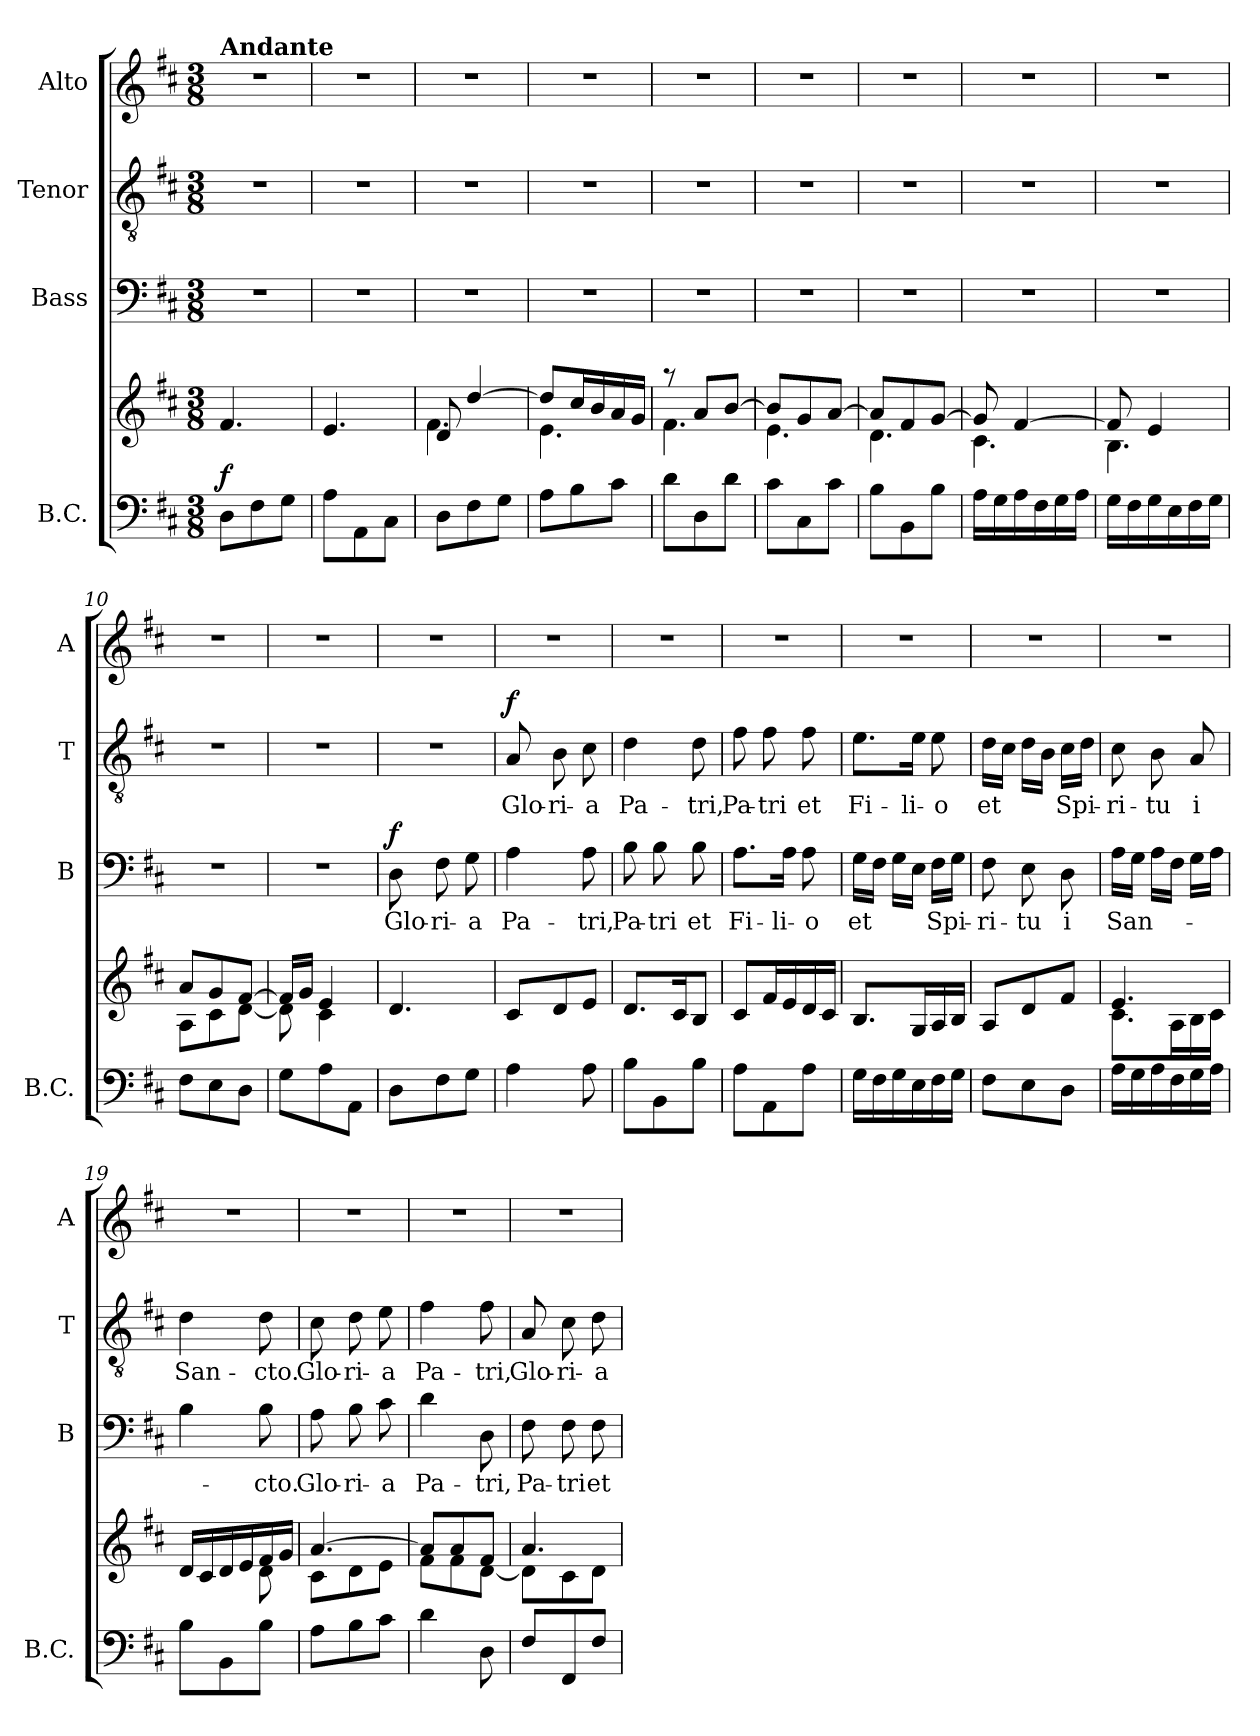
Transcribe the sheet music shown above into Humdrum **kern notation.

**kern	**kern	**dynam	**kern	**text	**dynam	**kern	**text	**dynam	**kern
*part4	*part4	*part4	*part3	*part3	*part3	*part2	*part2	*part2	*part1
*staff5	*staff4	*staff4/5	*staff3	*staff3	*staff3	*staff2	*staff2	*staff2	*staff1
*I"B.C.	*	*	*I"Bass	*	*	*I"Tenor	*	*	*I"Alto
*I'B.C.	*	*	*I'B	*	*	*I'T	*	*	*I'A
*clefF4	*clefG2	*	*clefF4	*	*	*clefGv2	*	*	*clefG2
*k[f#c#]	*k[f#c#]	*	*k[f#c#]	*	*	*k[f#c#]	*	*	*k[f#c#]
*D:	*D:	*	*D:	*	*	*D:	*	*	*D:
*M3/8	*M3/8	*	*M3/8	*	*	*M3/8	*	*	*M3/8
=1	=1	=1	=1	=1	=1	=1	=1	=1	=1
!	!	!	!	!	!	!	!	!	!LO:TX:a:B:t=Andante
!	!	!LO:DY:a=2	!	!	!	!	!	!	!
8D\L	4.f#/	f	4.r	.	.	4.r	.	.	4.r
8F#\	.	.	.	.	.	.	.	.	.
8G\J	.	.	.	.	.	.	.	.	.
=2	=2	=2	=2	=2	=2	=2	=2	=2	=2
8A\L	4.e/	.	4.r	.	.	4.r	.	.	4.r
8AA\	.	.	.	.	.	.	.	.	.
8C#\J	.	.	.	.	.	.	.	.	.
=3	=3	=3	=3	=3	=3	=3	=3	=3	=3
*	*^	*	*	*	*	*	*	*	*
8D\L	8d/	4.f#\	.	4.r	.	.	4.r	.	.	4.r
8F#\	[>4dd/	.	.	.	.	.	.	.	.	.
8G\J	.	.	.	.	.	.	.	.	.	.
=4	=4	=4	=4	=4	=4	=4	=4	=4	=4	=4
8A\L	8dd/L]	4.e\	.	4.r	.	.	4.r	.	.	4.r
8B\	16cc#/L	.	.	.	.	.	.	.	.	.
.	16b/	.	.	.	.	.	.	.	.	.
8c#\J	16a/	.	.	.	.	.	.	.	.	.
.	16g/JJ	.	.	.	.	.	.	.	.	.
=5	=5	=5	=5	=5	=5	=5	=5	=5	=5	=5
8d\L	8raa	4.f#\	.	4.r	.	.	4.r	.	.	4.r
8D\	8a/L	.	.	.	.	.	.	.	.	.
8d\J	[>8b/J	.	.	.	.	.	.	.	.	.
=6	=6	=6	=6	=6	=6	=6	=6	=6	=6	=6
8c#\L	8b/L]	4.e\	.	4.r	.	.	4.r	.	.	4.r
8C#\	8g/	.	.	.	.	.	.	.	.	.
8c#\J	[>8a/J	.	.	.	.	.	.	.	.	.
=7	=7	=7	=7	=7	=7	=7	=7	=7	=7	=7
8B\L	8a/L]	4.d\	.	4.r	.	.	4.r	.	.	4.r
8BB\	8f#/	.	.	.	.	.	.	.	.	.
8B\J	[>8g/J	.	.	.	.	.	.	.	.	.
!!LO:LB:g=z
=8	=8	=8	=8	=8	=8	=8	=8	=8	=8	=8
16A\LL	8g/]	4.c#\	.	4.r	.	.	4.r	.	.	4.r
16G\	.	.	.	.	.	.	.	.	.	.
16A\	[>4f#/	.	.	.	.	.	.	.	.	.
16F#\	.	.	.	.	.	.	.	.	.	.
16G\	.	.	.	.	.	.	.	.	.	.
16A\JJ	.	.	.	.	.	.	.	.	.	.
=9	=9	=9	=9	=9	=9	=9	=9	=9	=9	=9
16G\LL	8f#/]	4.B\	.	4.r	.	.	4.r	.	.	4.r
16F#\	.	.	.	.	.	.	.	.	.	.
16G\	4e/	.	.	.	.	.	.	.	.	.
16E\	.	.	.	.	.	.	.	.	.	.
16F#\	.	.	.	.	.	.	.	.	.	.
16G\JJ	.	.	.	.	.	.	.	.	.	.
=10	=10	=10	=10	=10	=10	=10	=10	=10	=10	=10
8F#\L	8a/L	8A\L	.	4.r	.	.	4.r	.	.	4.r
8E\	8g/	8c#\	.	.	.	.	.	.	.	.
8D\J	[>8f#/J	[<8d\J	.	.	.	.	.	.	.	.
=11	=11	=11	=11	=11	=11	=11	=11	=11	=11	=11
8G\L	16f#/LL]	8d\]	.	4.r	.	.	4.r	.	.	4.r
.	16g/JJ	.	.	.	.	.	.	.	.	.
8A\	4e/	4c#\	.	.	.	.	.	.	.	.
8AA\J	.	.	.	.	.	.	.	.	.	.
*	*v	*v	*	*	*	*	*	*	*	*
=12	=12	=12	=12	=12	=12	=12	=12	=12	=12
!	!	!	!	!LO:LY:b	!LO:DY:a	!	!	!	!
8D\L	4.d/	.	8D\	Glo-	f	4.r	.	.	4.r
!	!	!	!	!LO:LY:b	!	!	!	!	!
8F#\	.	.	8F#\	-ri-	.	.	.	.	.
!	!	!	!	!LO:LY:b	!	!	!	!	!
8G\J	.	.	8G\	-a	.	.	.	.	.
=13	=13	=13	=13	=13	=13	=13	=13	=13	=13
!	!	!	!	!LO:LY:b	!	!	!LO:LY:b	!LO:DY:a	!
4A\	8c#/L	.	4A\	Pa-	.	8A/	Glo-	f	4.r
!	!	!	!	!	!	!	!LO:LY:b	!	!
.	8d/	.	.	.	.	8B\	-ri-	.	.
!	!	!	!	!LO:LY:b	!	!	!LO:LY:b	!	!
8A\	8e/J	.	8A\	-tri,	.	8c#\	-a	.	.
=14	=14	=14	=14	=14	=14	=14	=14	=14	=14
!	!	!	!	!LO:LY:b	!	!	!LO:LY:b	!	!
8B\L	8.d/L	.	8B\	Pa-	.	4d\	Pa-	.	4.r
!	!	!	!	!LO:LY:b	!	!	!	!	!
8BB\	.	.	8B\	-tri	.	.	.	.	.
.	16c#/k	.	.	.	.	.	.	.	.
!	!	!	!	!LO:LY:b	!	!	!LO:LY:b	!	!
8B\J	8B/J	.	8B\	et	.	8d\	-tri,	.	.
!!LO:PB:g=z
=15	=15	=15	=15	=15	=15	=15	=15	=15	=15
!	!	!	!	!LO:LY:b	!	!	!LO:LY:b	!	!
8A\L	8c#/L	.	8.A\L	Fi-	.	8f#\	Pa-	.	4.r
!	!	!	!	!	!	!	!LO:LY:b	!	!
8AA\	16f#/L	.	.	.	.	8f#\	-tri	.	.
!	!	!	!	!LO:LY:b	!	!	!	!	!
.	16e/	.	16A\Jk	-li-	.	.	.	.	.
!	!	!	!	!LO:LY:b	!	!	!LO:LY:b	!	!
8A\J	16d/	.	8A\	-o	.	8f#\	et	.	.
.	16c#/JJ	.	.	.	.	.	.	.	.
=16	=16	=16	=16	=16	=16	=16	=16	=16	=16
!	!	!	!	!LO:LY:b	!	!	!LO:LY:b	!	!
16G\LL	8.B/L	.	16G\LL	et	.	8.e\L	Fi-	.	4.r
16F#\	.	.	16F#\JJ	.	.	.	.	.	.
16G\	.	.	16G\LL	.	.	.	.	.	.
!	!	!	!	!	!	!	!LO:LY:b	!	!
16E\	16G/L	.	16E\JJ	.	.	16e\Jk	-li-	.	.
!	!	!	!	!LO:LY:b	!	!	!LO:LY:b	!	!
16F#\	16A/	.	16F#\LL	Spi-	.	8e\	-o	.	.
16G\JJ	16B/JJ	.	16G\JJ	.	.	.	.	.	.
=17	=17	=17	=17	=17	=17	=17	=17	=17	=17
!	!	!	!	!LO:LY:b	!	!	!LO:LY:b	!	!
8F#\L	8A/L	.	8F#\	-ri-	.	16d\LL	et	.	4.r
.	.	.	.	.	.	16c#\JJ	.	.	.
!	!	!	!	!LO:LY:b	!	!	!	!	!
8E\	8d/	.	8E\	-tu	.	16d\LL	.	.	.
.	.	.	.	.	.	16B\JJ	.	.	.
!	!	!	!	!LO:LY:b	!	!	!LO:LY:b	!	!
8D\J	8f#/J	.	8D\	i	.	16c#\LL	Spi-	.	.
.	.	.	.	.	.	16d\JJ	.	.	.
=18	=18	=18	=18	=18	=18	=18	=18	=18	=18
*	*^	*	*	*	*	*	*	*	*
!	!	!	!	!	!LO:LY:b	!	!	!LO:LY:b	!	!
16A\LL	4.e/	8.c#\L	.	16A\LL	San-	.	8c#\	-ri-	.	4.r
16G\	.	.	.	16G\JJ	.	.	.	.	.	.
!	!	!	!	!	!	!	!	!LO:LY:b	!	!
16A\	.	.	.	16A\LL	.	.	8B\	-tu	.	.
16F#\	.	16A\L	.	16F#\JJ	.	.	.	.	.	.
!	!	!	!	!	!	!	!	!LO:LY:b	!	!
16G\	.	16B\	.	16G\LL	.	.	8A/	i	.	.
16A\JJ	.	16c#\JJ	.	16A\JJ	.	.	.	.	.	.
=19	=19	=19	=19	=19	=19	=19	=19	=19	=19	=19
!	!	!	!	!	!	!	!	!LO:LY:b	!	!
8B\L	16d/LL	4ryy	.	4B\	.	.	4d\	San-	.	4.r
.	16c#/	.	.	.	.	.	.	.	.	.
8BB\	16d/	.	.	.	.	.	.	.	.	.
.	16e/	.	.	.	.	.	.	.	.	.
!	!	!	!	!	!LO:LY:b	!	!	!LO:LY:b	!	!
8B\J	16f#/	8d\	.	8B\	-cto.	.	8d\	-cto.	.	.
.	16g/JJ	.	.	.	.	.	.	.	.	.
=20	=20	=20	=20	=20	=20	=20	=20	=20	=20	=20
!	!	!	!	!	!LO:LY:b	!	!	!LO:LY:b	!	!
8A\L	[>4.a/	8c#\L	.	8A\	Glo-	.	8c#\	Glo-	.	4.r
!	!	!	!	!	!LO:LY:b	!	!	!LO:LY:b	!	!
8B\	.	8d\	.	8B\	-ri-	.	8d\	-ri-	.	.
!	!	!	!	!	!LO:LY:b	!	!	!LO:LY:b	!	!
8c#\J	.	8e\J	.	8c#\	-a	.	8e\	-a	.	.
=21	=21	=21	=21	=21	=21	=21	=21	=21	=21	=21
!	!	!	!	!	!LO:LY:b	!	!	!LO:LY:b	!	!
4d\	8a/L]	8f#\L	.	4d\	Pa-	.	4f#\	Pa-	.	4.r
.	8a/	8f#\	.	.	.	.	.	.	.	.
!	!	!	!	!	!LO:LY:b	!	!	!LO:LY:b	!	!
8D\	8f#/J	[<8d\J	.	8D\	-tri,	.	8f#\	-tri,	.	.
!!LO:LB:g=z
=22	=22	=22	=22	=22	=22	=22	=22	=22	=22	=22
!	!	!	!	!	!LO:LY:b	!	!	!LO:LY:b	!	!
8F#/L	4.a/	8d\L]	.	8F#\	Pa-	.	8A/	Glo-	.	4.r
!	!	!	!	!	!LO:LY:b	!	!	!LO:LY:b	!	!
8FF#/	.	8c#\	.	8F#\	-tri	.	8c#\	-ri-	.	.
!	!	!	!	!	!LO:LY:b	!	!	!LO:LY:b	!	!
8F#/J	.	8d\J	.	8F#\	et	.	8d\	-a	.	.
*	*v	*v	*	*	*	*	*	*	*	*
=	=	=	=	=	=	=	=	=	=
*-	*-	*-	*-	*-	*-	*-	*-	*-	*-
